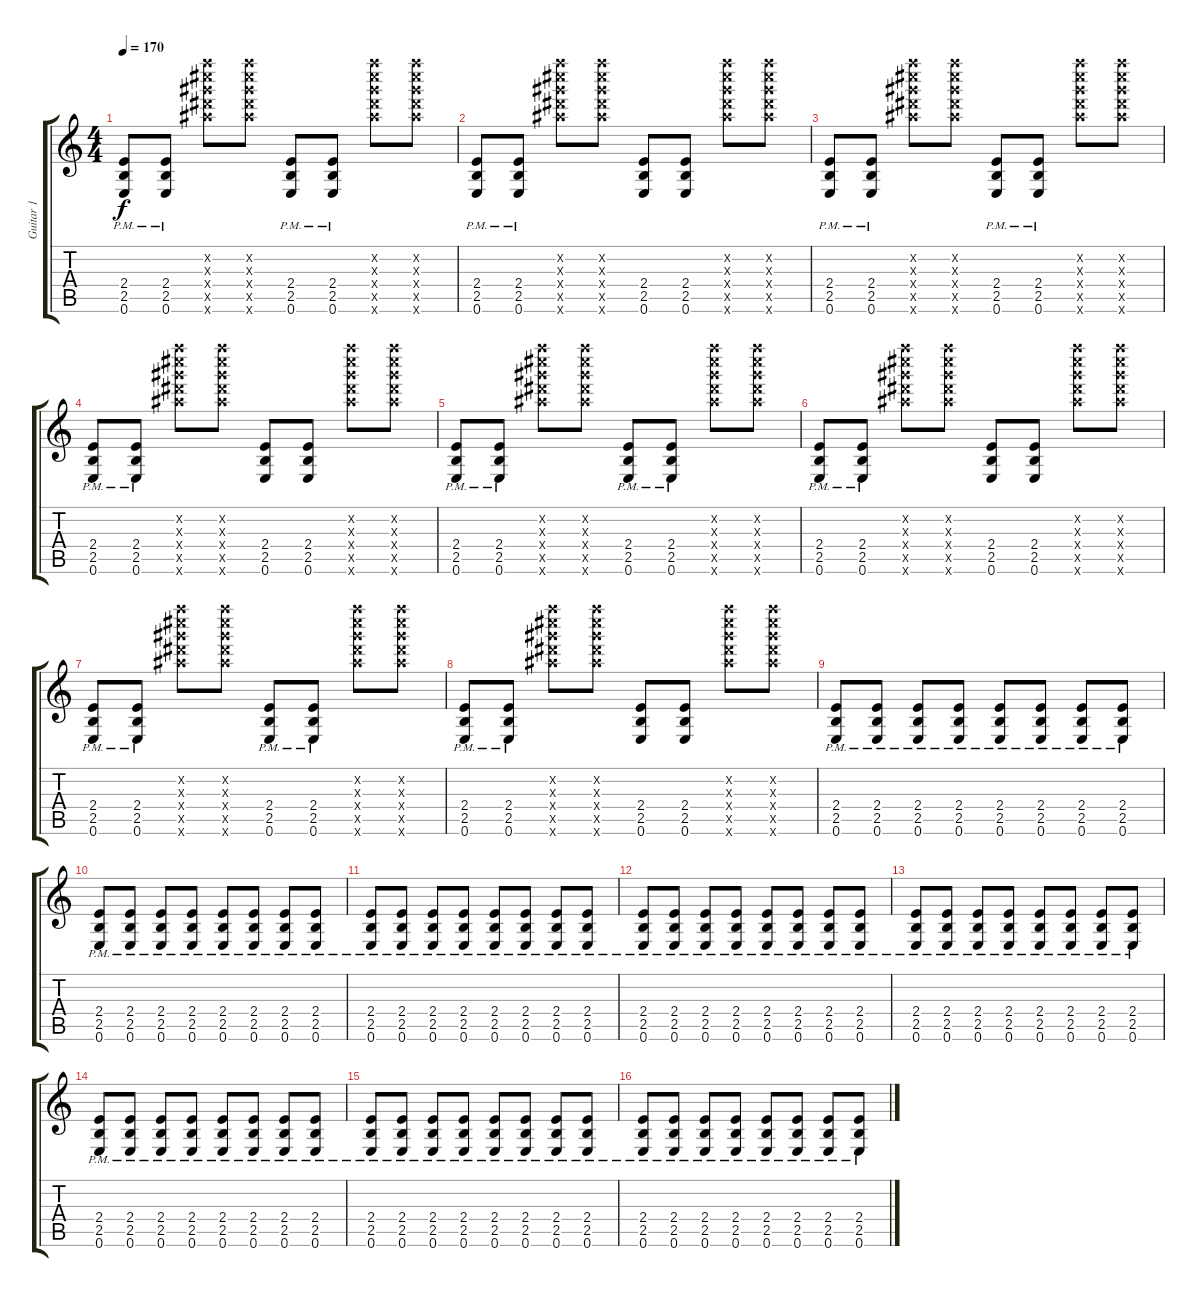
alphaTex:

\track ("Guitar 1" "Guitar 1") {instrument overdrivenguitar}
\staff {score tabs}
\tuning (E4 B3 G3 D3 A2 E2) {hide}
\ts (4 4)
\tempo 170
\clef g2
\ks c
(2.4{pm} 2.5{pm} 0.6{pm}).8{dy f} (2.4{pm} 2.5{pm} 0.6{pm}).8 (30.2{x} 30.3{x} 30.4{x} 30.5{x} 30.6{x}).8 (30.2{x} 30.3{x} 30.4{x} 30.5{x} 30.6{x}).8 (2.4{pm} 2.5{pm} 0.6{pm}).8 (2.4{pm} 2.5{pm} 0.6{pm}).8 (30.2{x} 30.3{x} 30.4{x} 30.5{x} 30.6{x}).8 (30.2{x} 30.3{x} 30.4{x} 30.5{x} 30.6{x}).8 |
(2.4{pm} 2.5{pm} 0.6{pm}).8 (2.4{pm} 2.5{pm} 0.6{pm}).8 (30.2{x} 30.3{x} 30.4{x} 30.5{x} 30.6{x}).8 (30.2{x} 30.3{x} 30.4{x} 30.5{x} 30.6{x}).8 (2.4 2.5 0.6).8 (2.4 2.5 0.6).8 (30.2{x} 30.3{x} 30.4{x} 30.5{x} 30.6{x}).8 (30.2{x} 30.3{x} 30.4{x} 30.5{x} 30.6{x}).8 |
(2.4{pm} 2.5{pm} 0.6{pm}).8 (2.4{pm} 2.5{pm} 0.6{pm}).8 (30.2{x} 30.3{x} 30.4{x} 30.5{x} 30.6{x}).8 (30.2{x} 30.3{x} 30.4{x} 30.5{x} 30.6{x}).8 (2.4{pm} 2.5{pm} 0.6{pm}).8 (2.4{pm} 2.5{pm} 0.6{pm}).8 (30.2{x} 30.3{x} 30.4{x} 30.5{x} 30.6{x}).8 (30.2{x} 30.3{x} 30.4{x} 30.5{x} 30.6{x}).8 |
(2.4{pm} 2.5{pm} 0.6{pm}).8 (2.4{pm} 2.5{pm} 0.6{pm}).8 (30.2{x} 30.3{x} 30.4{x} 30.5{x} 30.6{x}).8 (30.2{x} 30.3{x} 30.4{x} 30.5{x} 30.6{x}).8 (2.4 2.5 0.6).8 (2.4 2.5 0.6).8 (30.2{x} 30.3{x} 30.4{x} 30.5{x} 30.6{x}).8 (30.2{x} 30.3{x} 30.4{x} 30.5{x} 30.6{x}).8 |
(2.4{pm} 2.5{pm} 0.6{pm}).8 (2.4{pm} 2.5{pm} 0.6{pm}).8 (30.2{x} 30.3{x} 30.4{x} 30.5{x} 30.6{x}).8 (30.2{x} 30.3{x} 30.4{x} 30.5{x} 30.6{x}).8 (2.4{pm} 2.5{pm} 0.6{pm}).8 (2.4{pm} 2.5{pm} 0.6{pm}).8 (30.2{x} 30.3{x} 30.4{x} 30.5{x} 30.6{x}).8 (30.2{x} 30.3{x} 30.4{x} 30.5{x} 30.6{x}).8 |
(2.4{pm} 2.5{pm} 0.6{pm}).8 (2.4{pm} 2.5{pm} 0.6{pm}).8 (30.2{x} 30.3{x} 30.4{x} 30.5{x} 30.6{x}).8 (30.2{x} 30.3{x} 30.4{x} 30.5{x} 30.6{x}).8 (2.4 2.5 0.6).8 (2.4 2.5 0.6).8 (30.2{x} 30.3{x} 30.4{x} 30.5{x} 30.6{x}).8 (30.2{x} 30.3{x} 30.4{x} 30.5{x} 30.6{x}).8 |
(2.4{pm} 2.5{pm} 0.6{pm}).8 (2.4{pm} 2.5{pm} 0.6{pm}).8 (30.2{x} 30.3{x} 30.4{x} 30.5{x} 30.6{x}).8 (30.2{x} 30.3{x} 30.4{x} 30.5{x} 30.6{x}).8 (2.4{pm} 2.5{pm} 0.6{pm}).8 (2.4{pm} 2.5{pm} 0.6{pm}).8 (30.2{x} 30.3{x} 30.4{x} 30.5{x} 30.6{x}).8 (30.2{x} 30.3{x} 30.4{x} 30.5{x} 30.6{x}).8 |
(2.4{pm} 2.5{pm} 0.6{pm}).8 (2.4{pm} 2.5{pm} 0.6{pm}).8 (30.2{x} 30.3{x} 30.4{x} 30.5{x} 30.6{x}).8 (30.2{x} 30.3{x} 30.4{x} 30.5{x} 30.6{x}).8 (2.4 2.5 0.6).8 (2.4 2.5 0.6).8 (30.2{x} 30.3{x} 30.4{x} 30.5{x} 30.6{x}).8 (30.2{x} 30.3{x} 30.4{x} 30.5{x} 30.6{x}).8 |
(2.4{pm} 2.5{pm} 0.6{pm}).8 (2.4{pm} 2.5{pm} 0.6{pm}).8 (2.4{pm} 2.5{pm} 0.6{pm}).8 (2.4{pm} 2.5{pm} 0.6{pm}).8 (2.4{pm} 2.5{pm} 0.6{pm}).8 (2.4{pm} 2.5{pm} 0.6{pm}).8 (2.4{pm} 2.5{pm} 0.6{pm}).8 (2.4{pm} 2.5{pm} 0.6{pm}).8 |
(2.4{pm} 2.5{pm} 0.6{pm}).8 (2.4{pm} 2.5{pm} 0.6{pm}).8 (2.4{pm} 2.5{pm} 0.6{pm}).8 (2.4{pm} 2.5{pm} 0.6{pm}).8 (2.4{pm} 2.5{pm} 0.6{pm}).8 (2.4{pm} 2.5{pm} 0.6{pm}).8 (2.4{pm} 2.5{pm} 0.6{pm}).8 (2.4{pm} 2.5{pm} 0.6{pm}).8 |
(2.4{pm} 2.5{pm} 0.6{pm}).8 (2.4{pm} 2.5{pm} 0.6{pm}).8 (2.4{pm} 2.5{pm} 0.6{pm}).8 (2.4{pm} 2.5{pm} 0.6{pm}).8 (2.4{pm} 2.5{pm} 0.6{pm}).8 (2.4{pm} 2.5{pm} 0.6{pm}).8 (2.4{pm} 2.5{pm} 0.6{pm}).8 (2.4{pm} 2.5{pm} 0.6{pm}).8 |
(2.4{pm} 2.5{pm} 0.6{pm}).8 (2.4{pm} 2.5{pm} 0.6{pm}).8 (2.4{pm} 2.5{pm} 0.6{pm}).8 (2.4{pm} 2.5{pm} 0.6{pm}).8 (2.4{pm} 2.5{pm} 0.6{pm}).8 (2.4{pm} 2.5{pm} 0.6{pm}).8 (2.4{pm} 2.5{pm} 0.6{pm}).8 (2.4{pm} 2.5{pm} 0.6{pm}).8 |
(2.4{pm} 2.5{pm} 0.6{pm}).8 (2.4{pm} 2.5{pm} 0.6{pm}).8 (2.4{pm} 2.5{pm} 0.6{pm}).8 (2.4{pm} 2.5{pm} 0.6{pm}).8 (2.4{pm} 2.5{pm} 0.6{pm}).8 (2.4{pm} 2.5{pm} 0.6{pm}).8 (2.4{pm} 2.5{pm} 0.6{pm}).8 (2.4{pm} 2.5{pm} 0.6{pm}).8 |
(2.4{pm} 2.5{pm} 0.6{pm}).8 (2.4{pm} 2.5{pm} 0.6{pm}).8 (2.4{pm} 2.5{pm} 0.6{pm}).8 (2.4{pm} 2.5{pm} 0.6{pm}).8 (2.4{pm} 2.5{pm} 0.6{pm}).8 (2.4{pm} 2.5{pm} 0.6{pm}).8 (2.4{pm} 2.5{pm} 0.6{pm}).8 (2.4{pm} 2.5{pm} 0.6{pm}).8 |
(2.4{pm} 2.5{pm} 0.6{pm}).8 (2.4{pm} 2.5{pm} 0.6{pm}).8 (2.4{pm} 2.5{pm} 0.6{pm}).8 (2.4{pm} 2.5{pm} 0.6{pm}).8 (2.4{pm} 2.5{pm} 0.6{pm}).8 (2.4{pm} 2.5{pm} 0.6{pm}).8 (2.4{pm} 2.5{pm} 0.6{pm}).8 (2.4{pm} 2.5{pm} 0.6{pm}).8 |
(2.4{pm} 2.5{pm} 0.6{pm}).8 (2.4{pm} 2.5{pm} 0.6{pm}).8 (2.4{pm} 2.5{pm} 0.6{pm}).8 (2.4{pm} 2.5{pm} 0.6{pm}).8 (2.4{pm} 2.5{pm} 0.6{pm}).8 (2.4{pm} 2.5{pm} 0.6{pm}).8 (2.4{pm} 2.5{pm} 0.6{pm}).8 (2.4{pm} 2.5{pm} 0.6{pm}).8
